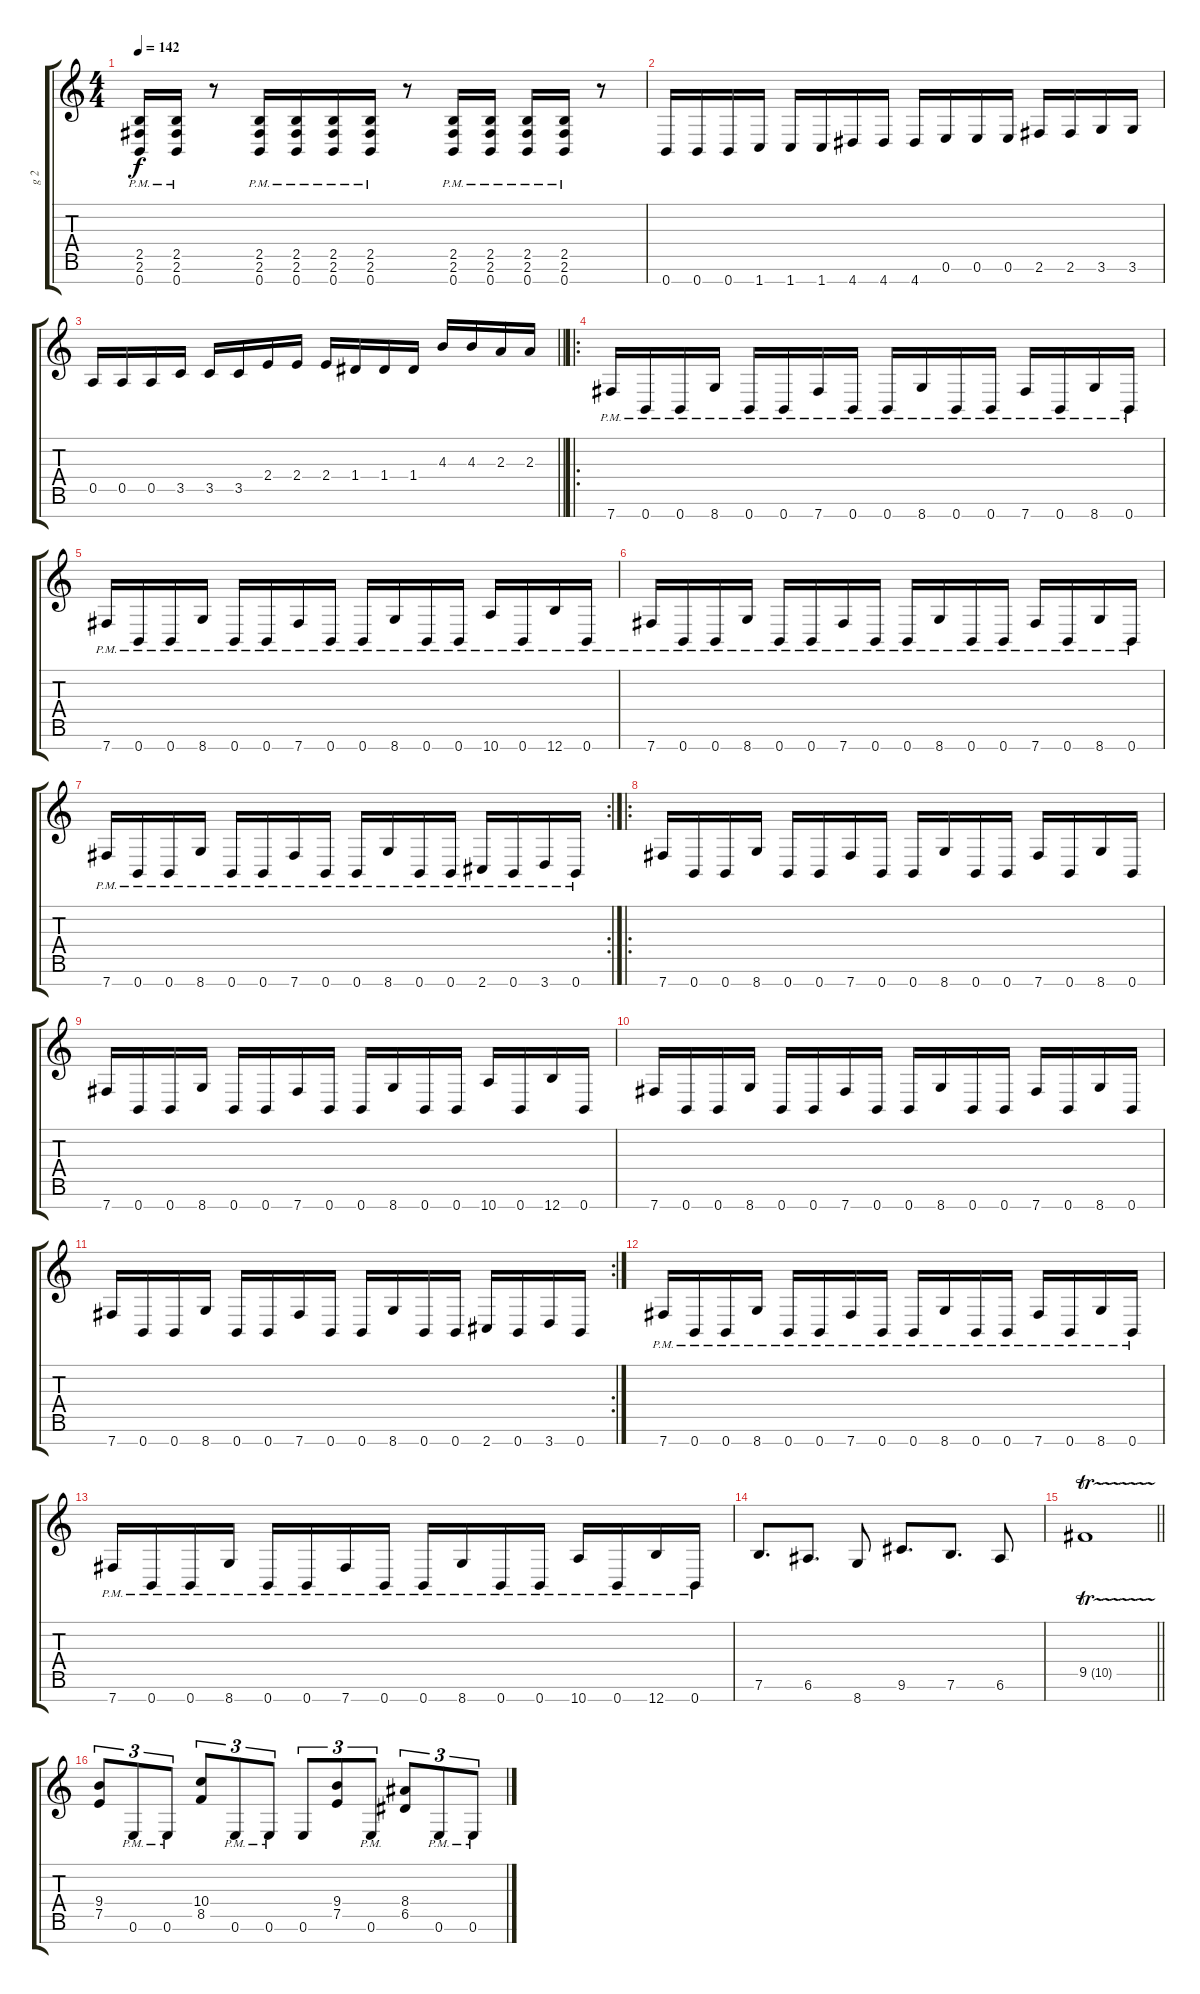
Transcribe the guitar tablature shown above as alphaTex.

\track ("g 2" "g 2") {instrument distortionguitar}
\staff {score tabs}
\tuning (E4 B3 G3 D3 A2 E2 B1) {hide}
\ts (4 4)
\tempo 142
\clef g2
\ks c
(2.5{pm} 2.6{pm} 0.7{pm}).16{dy f} (2.5{pm} 2.6{pm} 0.7{pm}).16 r.8 (2.5{pm} 2.6{pm} 0.7{pm}).16 (2.5{pm} 2.6{pm} 0.7{pm}).16 (2.5{pm} 2.6{pm} 0.7{pm}).16 (2.5{pm} 2.6{pm} 0.7{pm}).16 r.8 (2.5{pm} 2.6{pm} 0.7{pm}).16 (2.5{pm} 2.6{pm} 0.7{pm}).16 (2.5{pm} 2.6{pm} 0.7{pm}).16 (2.5{pm} 2.6{pm} 0.7{pm}).16 r.8 |
0.7.16 0.7.16 0.7.16 1.7.16 1.7.16 1.7.16 4.7.16 4.7.16 4.7.16 0.6.16 0.6.16 0.6.16 2.6.16 2.6.16 3.6.16 3.6.16 |
\barLineRight lightlight
0.5.16 0.5.16 0.5.16 3.5.16 3.5.16 3.5.16 2.4.16 2.4.16 2.4.16 1.4.16 1.4.16 1.4.16 4.3.16 4.3.16 2.3.16 2.3.16 |
\ro
\section ("" "")
7.7{pm}.16 0.7{pm}.16 0.7{pm}.16 8.7{pm}.16 0.7{pm}.16 0.7{pm}.16 7.7{pm}.16 0.7{pm}.16 0.7{pm}.16 8.7{pm}.16 0.7{pm}.16 0.7{pm}.16 7.7{pm}.16 0.7{pm}.16 8.7{pm}.16 0.7{pm}.16 |
7.7{pm}.16 0.7{pm}.16 0.7{pm}.16 8.7{pm}.16 0.7{pm}.16 0.7{pm}.16 7.7{pm}.16 0.7{pm}.16 0.7{pm}.16 8.7{pm}.16 0.7{pm}.16 0.7{pm}.16 10.7{pm}.16 0.7{pm}.16 12.7{pm}.16 0.7{pm}.16 |
7.7{pm}.16 0.7{pm}.16 0.7{pm}.16 8.7{pm}.16 0.7{pm}.16 0.7{pm}.16 7.7{pm}.16 0.7{pm}.16 0.7{pm}.16 8.7{pm}.16 0.7{pm}.16 0.7{pm}.16 7.7{pm}.16 0.7{pm}.16 8.7{pm}.16 0.7{pm}.16 |
\rc 2
7.7{pm}.16 0.7{pm}.16 0.7{pm}.16 8.7{pm}.16 0.7{pm}.16 0.7{pm}.16 7.7{pm}.16 0.7{pm}.16 0.7{pm}.16 8.7{pm}.16 0.7{pm}.16 0.7{pm}.16 2.7{pm}.16 0.7{pm}.16 3.7{pm}.16 0.7{pm}.16 |
\ro
7.7.16 0.7.16 0.7.16 8.7.16 0.7.16 0.7.16 7.7.16 0.7.16 0.7.16 8.7.16 0.7.16 0.7.16 7.7.16 0.7.16 8.7.16 0.7.16 |
7.7.16 0.7.16 0.7.16 8.7.16 0.7.16 0.7.16 7.7.16 0.7.16 0.7.16 8.7.16 0.7.16 0.7.16 10.7.16 0.7.16 12.7.16 0.7.16 |
7.7.16 0.7.16 0.7.16 8.7.16 0.7.16 0.7.16 7.7.16 0.7.16 0.7.16 8.7.16 0.7.16 0.7.16 7.7.16 0.7.16 8.7.16 0.7.16 |
\rc 2
7.7.16 0.7.16 0.7.16 8.7.16 0.7.16 0.7.16 7.7.16 0.7.16 0.7.16 8.7.16 0.7.16 0.7.16 2.7.16 0.7.16 3.7.16 0.7.16 |
7.7{pm}.16 0.7{pm}.16 0.7{pm}.16 8.7{pm}.16 0.7{pm}.16 0.7{pm}.16 7.7{pm}.16 0.7{pm}.16 0.7{pm}.16 8.7{pm}.16 0.7{pm}.16 0.7{pm}.16 7.7{pm}.16 0.7{pm}.16 8.7{pm}.16 0.7{pm}.16 |
7.7{pm}.16 0.7{pm}.16 0.7{pm}.16 8.7{pm}.16 0.7{pm}.16 0.7{pm}.16 7.7{pm}.16 0.7{pm}.16 0.7{pm}.16 8.7{pm}.16 0.7{pm}.16 0.7{pm}.16 10.7{pm}.16 0.7{pm}.16 12.7{pm}.16 0.7{pm}.16 |
7.6.8{d} 6.6.8{d} 8.7.8 9.6.8{d} 7.6.8{d} 6.6.8 |
\barLineRight lightlight
9.5{tr (10 16)}.1 |
\section ("" "")
(9.4 7.5).8{tu (3 2)} 0.6{pm}.8{tu (3 2)} 0.6{pm}.8{tu (3 2)} (10.4 8.5).8{tu (3 2)} 0.6{pm}.8{tu (3 2)} 0.6{pm}.8{tu (3 2)} 0.6.8{tu (3 2)} (9.4 7.5).8{tu (3 2)} 0.6{pm}.8{tu (3 2)} (8.4 6.5).8{tu (3 2)} 0.6{pm}.8{tu (3 2)} 0.6{pm}.8{tu (3 2)}
